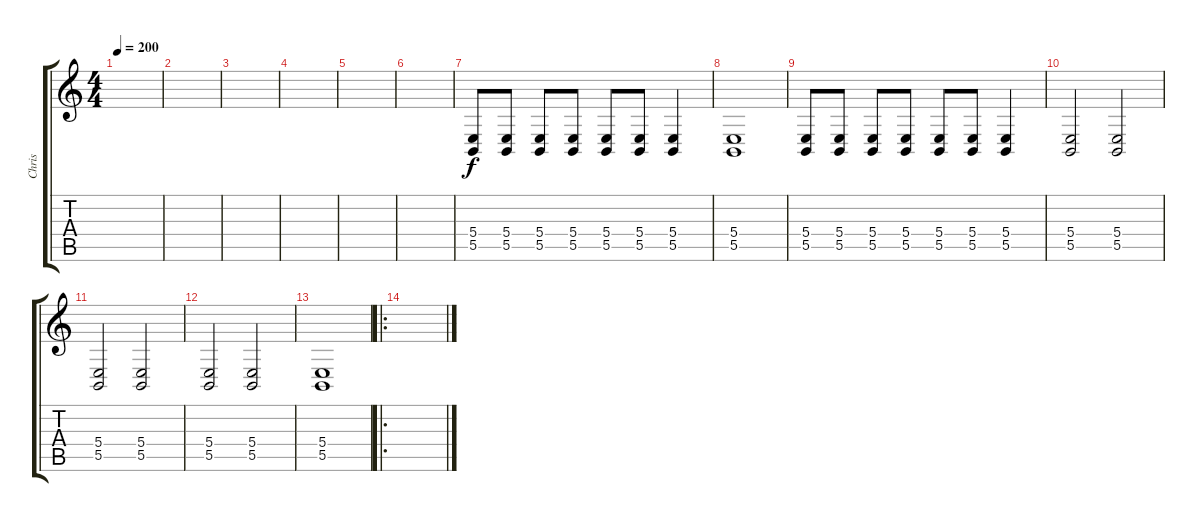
\track ("Chris" "Chris") {instrument melodictom}
\staff {score tabs}
\tuning (Db4 Ab3 E3 B2 Gb2 B1) {hide}
\ts (4 4)
\tempo 200
\clef g2
\ks c
|
|
|
|
|
|
(5.4 5.5).8 (5.4 5.5).8 (5.4 5.5).8 (5.4 5.5).8 (5.4 5.5).8 (5.4 5.5).8 (5.4 5.5).4 |
(5.4 5.5).1 |
(5.4 5.5).8 (5.4 5.5).8 (5.4 5.5).8 (5.4 5.5).8 (5.4 5.5).8 (5.4 5.5).8 (5.4 5.5).4 |
(5.4 5.5).2 (5.4 5.5).2 |
(5.4 5.5).2 (5.4 5.5).2 |
(5.4 5.5).2 (5.4 5.5).2 |
(5.4 5.5).1 |
\ro
